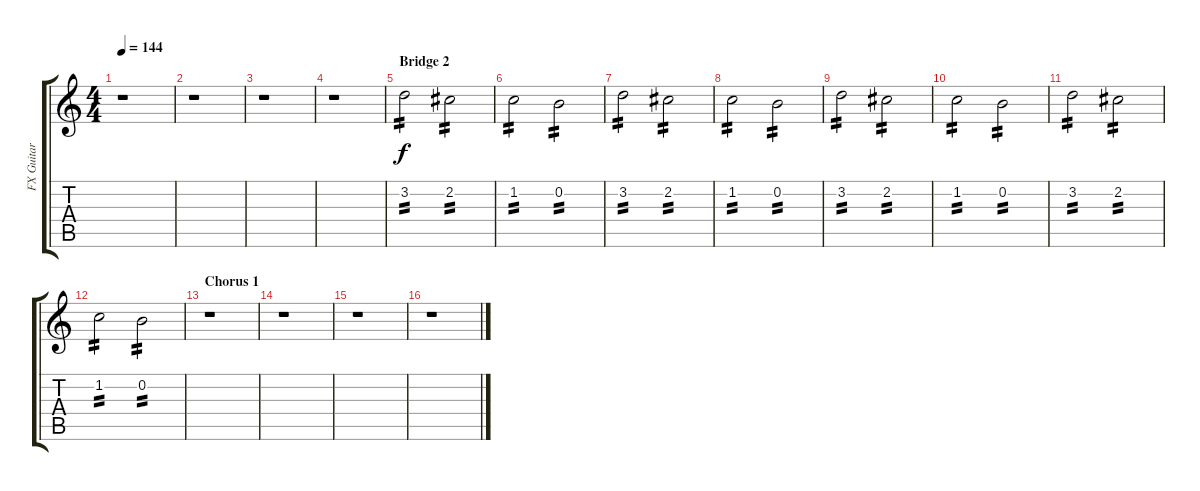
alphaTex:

\track ("FX Guitar" "FX Guitar") {instrument overdrivenguitar}
\staff {score tabs}
\tuning (E4 B3 G3 D3 A2 D2) {hide}
\ts (4 4)
\tempo 144
\clef g2
\ks c
r.1{dy f} |
r.1 |
r.1 |
r.1 |
\section ("" "Bridge 2")
3.2.2{tp 2} 2.2.2{tp 2} |
1.2.2{tp 2} 0.2.2{tp 2} |
3.2.2{tp 2} 2.2.2{tp 2} |
1.2.2{tp 2} 0.2.2{tp 2} |
3.2.2{tp 2} 2.2.2{tp 2} |
1.2.2{tp 2} 0.2.2{tp 2} |
3.2.2{tp 2} 2.2.2{tp 2} |
1.2.2{tp 2} 0.2.2{tp 2} |
\section ("" "Chorus 1")
r.1 |
r.1 |
r.1 |
r.1
